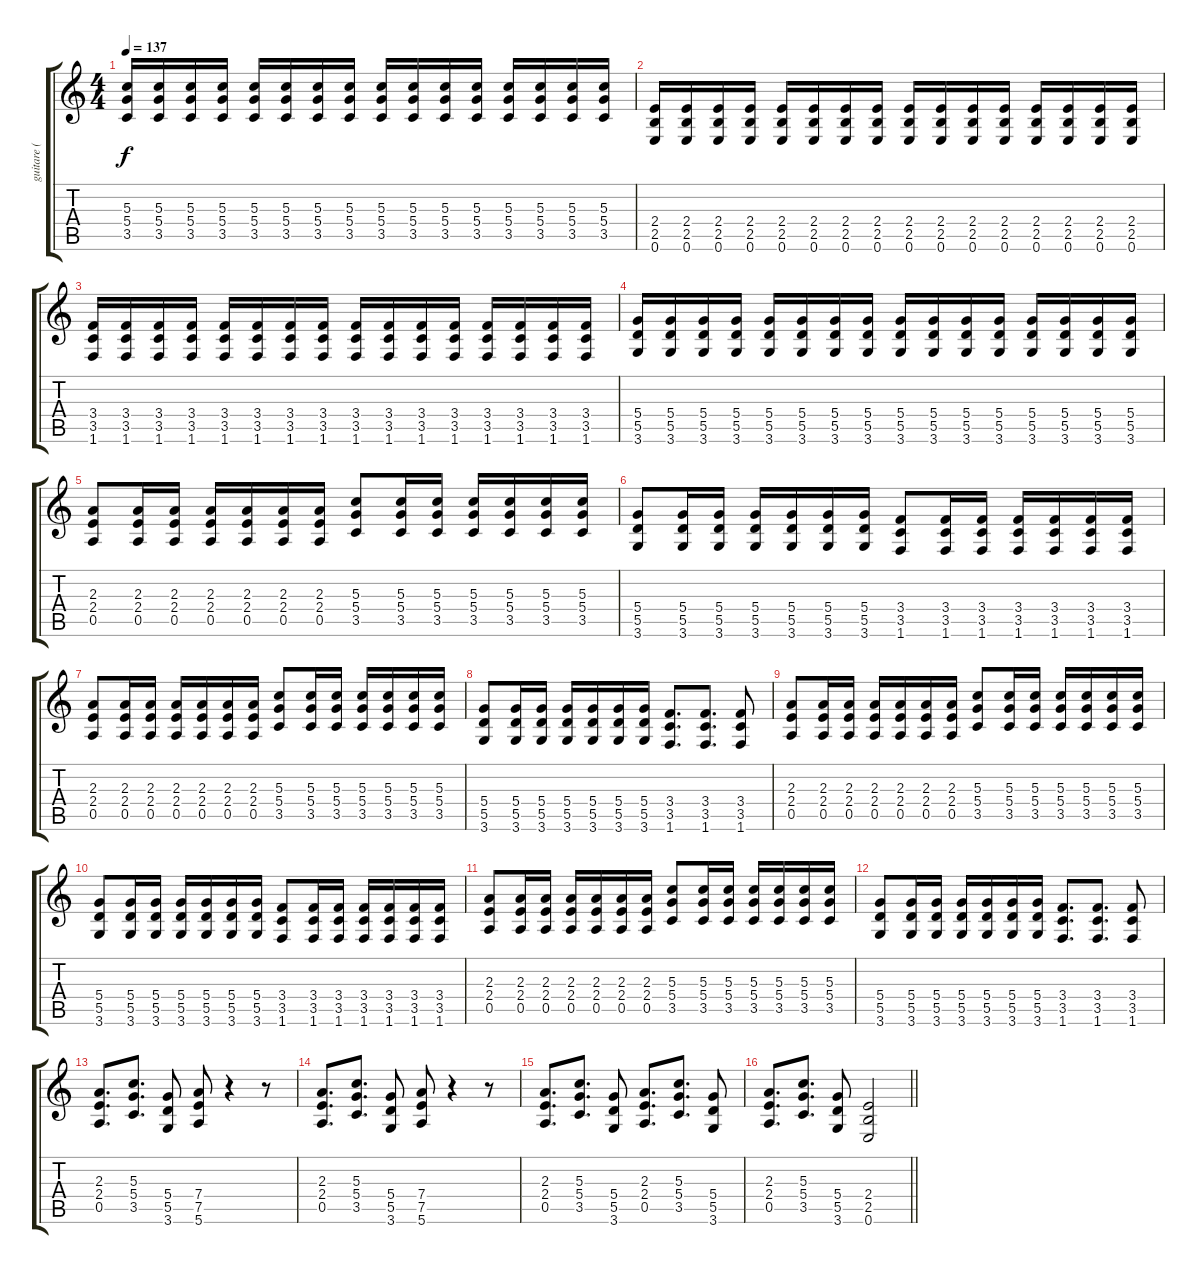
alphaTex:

\track ("guitare ( Amstrong ) " "guitare ( ") {instrument distortionguitar}
\staff {score tabs}
\tuning (E4 B3 G3 D3 A2 E2) {hide}
\ts (4 4)
\tempo 137
\clef g2
\ks c
(5.3 5.4 3.5).16{dy f} (5.3 5.4 3.5).16 (5.3 5.4 3.5).16 (5.3 5.4 3.5).16 (5.3 5.4 3.5).16 (5.3 5.4 3.5).16 (5.3 5.4 3.5).16 (5.3 5.4 3.5).16 (5.3 5.4 3.5).16 (5.3 5.4 3.5).16 (5.3 5.4 3.5).16 (5.3 5.4 3.5).16 (5.3 5.4 3.5).16 (5.3 5.4 3.5).16 (5.3 5.4 3.5).16 (5.3 5.4 3.5).16 |
(2.4 2.5 0.6).16 (2.4 2.5 0.6).16 (2.4 2.5 0.6).16 (2.4 2.5 0.6).16 (2.4 2.5 0.6).16 (2.4 2.5 0.6).16 (2.4 2.5 0.6).16 (2.4 2.5 0.6).16 (2.4 2.5 0.6).16 (2.4 2.5 0.6).16 (2.4 2.5 0.6).16 (2.4 2.5 0.6).16 (2.4 2.5 0.6).16 (2.4 2.5 0.6).16 (2.4 2.5 0.6).16 (2.4 2.5 0.6).16 |
(3.4 3.5 1.6).16 (3.4 3.5 1.6).16 (3.4 3.5 1.6).16 (3.4 3.5 1.6).16 (3.4 3.5 1.6).16 (3.4 3.5 1.6).16 (3.4 3.5 1.6).16 (3.4 3.5 1.6).16 (3.4 3.5 1.6).16 (3.4 3.5 1.6).16 (3.4 3.5 1.6).16 (3.4 3.5 1.6).16 (3.4 3.5 1.6).16 (3.4 3.5 1.6).16 (3.4 3.5 1.6).16 (3.4 3.5 1.6).16 |
(5.4 5.5 3.6).16 (5.4 5.5 3.6).16 (5.4 5.5 3.6).16 (5.4 5.5 3.6).16 (5.4 5.5 3.6).16 (5.4 5.5 3.6).16 (5.4 5.5 3.6).16 (5.4 5.5 3.6).16 (5.4 5.5 3.6).16 (5.4 5.5 3.6).16 (5.4 5.5 3.6).16 (5.4 5.5 3.6).16 (5.4 5.5 3.6).16 (5.4 5.5 3.6).16 (5.4 5.5 3.6).16 (5.4 5.5 3.6).16 |
(2.3 2.4 0.5).8 (2.3 2.4 0.5).16 (2.3 2.4 0.5).16 (2.3 2.4 0.5).16 (2.3 2.4 0.5).16 (2.3 2.4 0.5).16 (2.3 2.4 0.5).16 (5.3 5.4 3.5).8 (5.3 5.4 3.5).16 (5.3 5.4 3.5).16 (5.3 5.4 3.5).16 (5.3 5.4 3.5).16 (5.3 5.4 3.5).16 (5.3 5.4 3.5).16 |
(5.4 5.5 3.6).8 (5.4 5.5 3.6).16 (5.4 5.5 3.6).16 (5.4 5.5 3.6).16 (5.4 5.5 3.6).16 (5.4 5.5 3.6).16 (5.4 5.5 3.6).16 (3.4 3.5 1.6).8 (3.4 3.5 1.6).16 (3.4 3.5 1.6).16 (3.4 3.5 1.6).16 (3.4 3.5 1.6).16 (3.4 3.5 1.6).16 (3.4 3.5 1.6).16 |
(2.3 2.4 0.5).8 (2.3 2.4 0.5).16 (2.3 2.4 0.5).16 (2.3 2.4 0.5).16 (2.3 2.4 0.5).16 (2.3 2.4 0.5).16 (2.3 2.4 0.5).16 (5.3 5.4 3.5).8 (5.3 5.4 3.5).16 (5.3 5.4 3.5).16 (5.3 5.4 3.5).16 (5.3 5.4 3.5).16 (5.3 5.4 3.5).16 (5.3 5.4 3.5).16 |
(5.4 5.5 3.6).8 (5.4 5.5 3.6).16 (5.4 5.5 3.6).16 (5.4 5.5 3.6).16 (5.4 5.5 3.6).16 (5.4 5.5 3.6).16 (5.4 5.5 3.6).16 (3.4 3.5 1.6).8{d} (3.4 3.5 1.6).8{d} (3.4 3.5 1.6).8 |
(2.3 2.4 0.5).8 (2.3 2.4 0.5).16 (2.3 2.4 0.5).16 (2.3 2.4 0.5).16 (2.3 2.4 0.5).16 (2.3 2.4 0.5).16 (2.3 2.4 0.5).16 (5.3 5.4 3.5).8 (5.3 5.4 3.5).16 (5.3 5.4 3.5).16 (5.3 5.4 3.5).16 (5.3 5.4 3.5).16 (5.3 5.4 3.5).16 (5.3 5.4 3.5).16 |
(5.4 5.5 3.6).8 (5.4 5.5 3.6).16 (5.4 5.5 3.6).16 (5.4 5.5 3.6).16 (5.4 5.5 3.6).16 (5.4 5.5 3.6).16 (5.4 5.5 3.6).16 (3.4 3.5 1.6).8 (3.4 3.5 1.6).16 (3.4 3.5 1.6).16 (3.4 3.5 1.6).16 (3.4 3.5 1.6).16 (3.4 3.5 1.6).16 (3.4 3.5 1.6).16 |
(2.3 2.4 0.5).8 (2.3 2.4 0.5).16 (2.3 2.4 0.5).16 (2.3 2.4 0.5).16 (2.3 2.4 0.5).16 (2.3 2.4 0.5).16 (2.3 2.4 0.5).16 (5.3 5.4 3.5).8 (5.3 5.4 3.5).16 (5.3 5.4 3.5).16 (5.3 5.4 3.5).16 (5.3 5.4 3.5).16 (5.3 5.4 3.5).16 (5.3 5.4 3.5).16 |
(5.4 5.5 3.6).8 (5.4 5.5 3.6).16 (5.4 5.5 3.6).16 (5.4 5.5 3.6).16 (5.4 5.5 3.6).16 (5.4 5.5 3.6).16 (5.4 5.5 3.6).16 (3.4 3.5 1.6).8{d} (3.4 3.5 1.6).8{d} (3.4 3.5 1.6).8 |
(2.3 2.4 0.5).8{d} (5.3 5.4 3.5).8{d} (5.4 5.5 3.6).8 (7.4 7.5 5.6).8 r.4 r.8 |
(2.3 2.4 0.5).8{d} (5.3 5.4 3.5).8{d} (5.4 5.5 3.6).8 (7.4 7.5 5.6).8 r.4 r.8 |
(2.3 2.4 0.5).8{d} (5.3 5.4 3.5).8{d} (5.4 5.5 3.6).8 (2.3 2.4 0.5).8{d} (5.3 5.4 3.5).8{d} (5.4 5.5 3.6).8 |
\barLineRight lightlight
(2.3 2.4 0.5).8{d} (5.3 5.4 3.5).8{d} (5.4 5.5 3.6).8 (2.4 2.5 0.6).2
